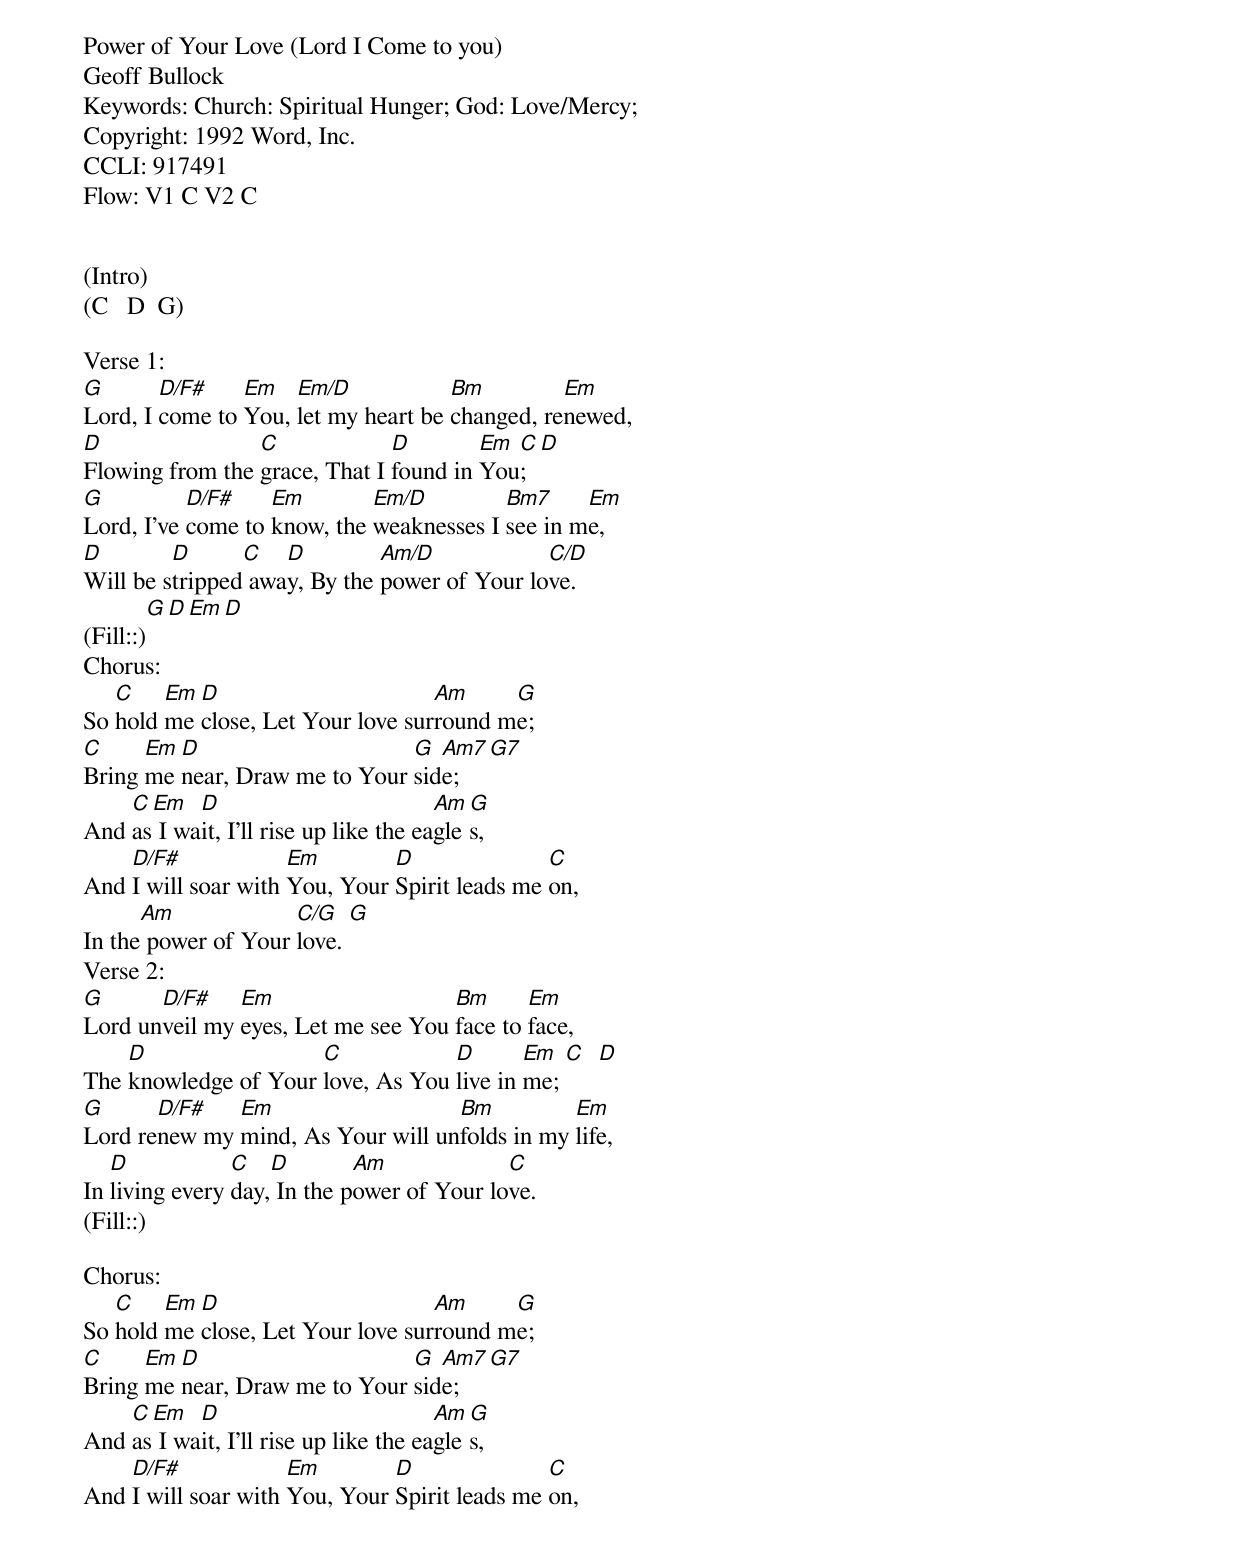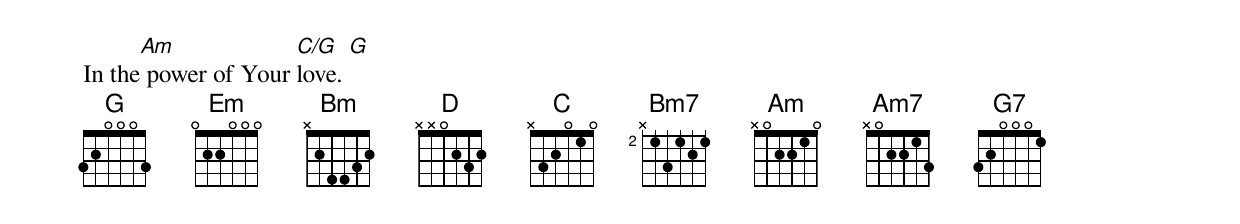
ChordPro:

Power of Your Love (Lord I Come to you)
Geoff Bullock
Keywords: Church: Spiritual Hunger; God: Love/Mercy;
Copyright: 1992 Word, Inc.
CCLI: 917491
Flow: V1 C V2 C


(Intro)
(C   D  G)

Verse 1:
[G]Lord, I [D/F#]come to [Em]You, [Em/D]let my heart be [Bm]changed, re[Em]newed,
[D]Flowing from the [C]grace, That I [D]found in [Em]You[C];  [D]
[G]Lord, I've [D/F#]come to [Em]know, the [Em/D]weaknesses I [Bm7]see in m[Em]e,
[D]Will be s[D]tripped[C] awa[D]y, By the [Am/D]power of Your lo[C/D]ve.
(Fill::)[G][D][Em][D]
Chorus:
So [C]hold [Em]me [D]close, Let Your love sur[Am]round m[G]e;
[C]Bring [Em]me [D]near, Draw me to Your [G]sid[Am7]e;    [G7]
And [C]as[Em] I wa[D]it, I'll rise up like the ea[Am]gle[G]s,
And [D/F#]I will soar with [Em]You, Your [D]Spirit leads me [C]on,
In the[Am] power of Your [C/G]love. [G]
Verse 2:
[G]Lord un[D/F#]veil my [Em]eyes, Let me see You [Bm]face to [Em]face,
The [D]knowledge of Your [C]love, As You [D]live in [Em]me; [C]  [D]
[G]Lord re[D/F#]new my [Em]mind, As Your will un[Bm]folds in my [Em]life,
In [D]living every [C]day,[D] In the p[Am]ower of Your lo[C]ve.
(Fill::)

Chorus:
So [C]hold [Em]me [D]close, Let Your love sur[Am]round m[G]e;
[C]Bring [Em]me [D]near, Draw me to Your [G]sid[Am7]e;    [G7]
And [C]as[Em] I wa[D]it, I'll rise up like the ea[Am]gle[G]s,
And [D/F#]I will soar with [Em]You, Your [D]Spirit leads me [C]on,
In the[Am] power of Your [C/G]love. [G]
